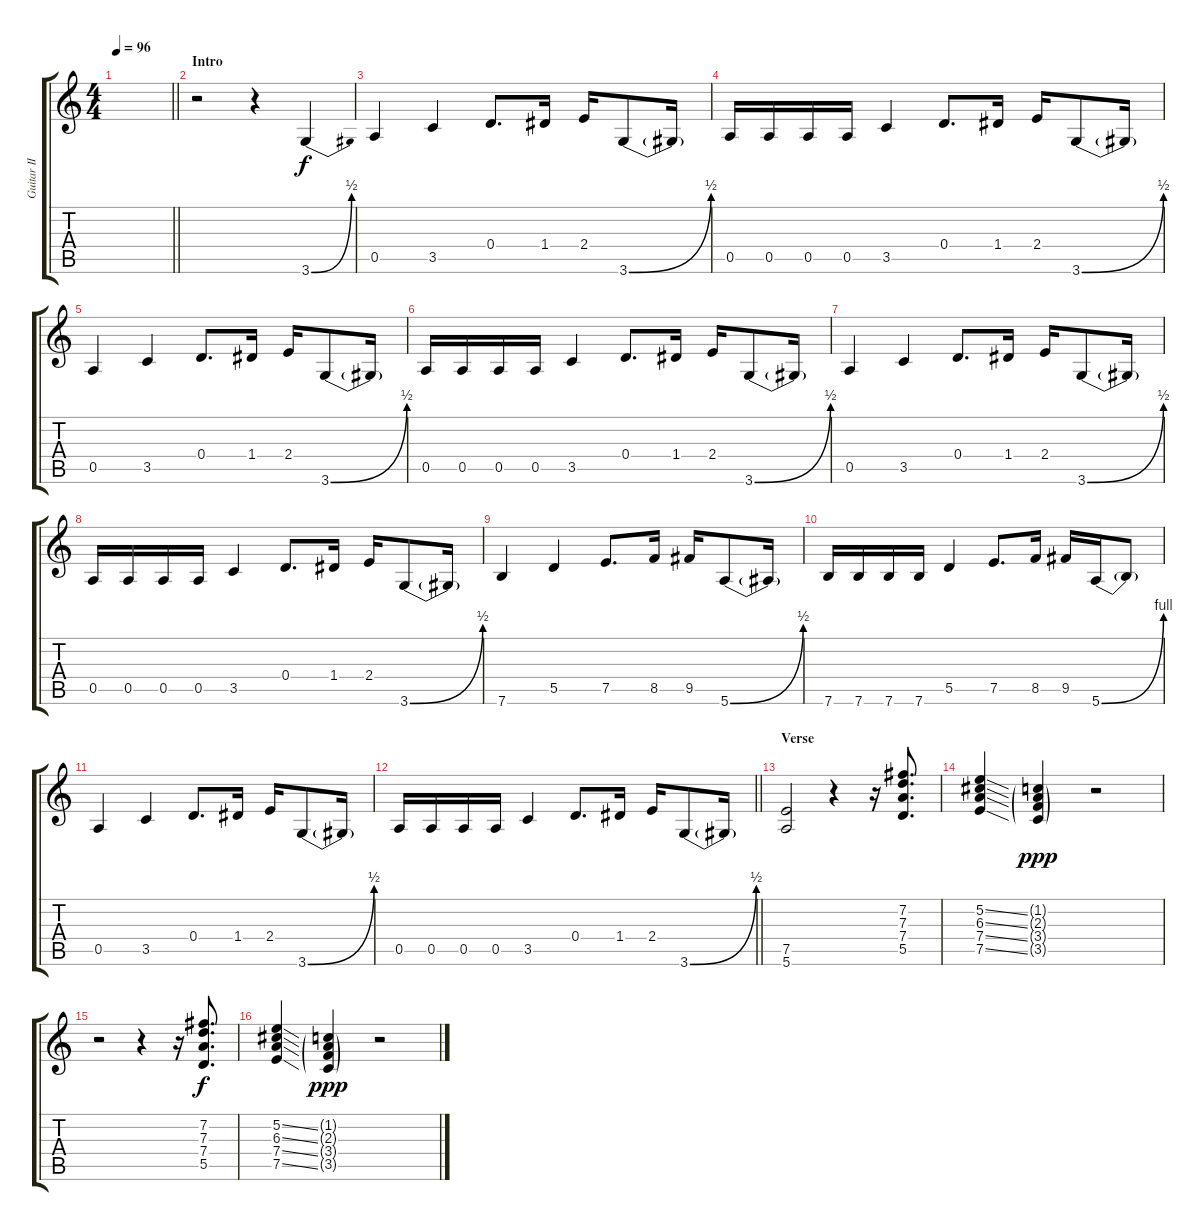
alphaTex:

\track ("Guitar II" "Guitar II") {instrument overdrivenguitar}
\staff {score tabs}
\tuning (E4 B3 G3 D3 A2 E2) {hide}
\ts (4 4)
\tempo 96
\clef g2
\barLineRight lightlight
\ks c
|
\section ("" "Intro")
r.2 r.4 3.6{be (bend 0 0 60 2)}.4 |
0.5.4 3.5.4 0.4.8{d} 1.4.16 2.4.16 3.6{be (bend 0 0 60 2)}.8 3.6{t}.16 |
0.5.16 0.5.16 0.5.16 0.5.16 3.5.4 0.4.8{d} 1.4.16 2.4.16 3.6{be (bend 0 0 60 2)}.8 3.6{t}.16 |
0.5.4 3.5.4 0.4.8{d} 1.4.16 2.4.16 3.6{be (bend 0 0 60 2)}.8 3.6{t}.16 |
0.5.16 0.5.16 0.5.16 0.5.16 3.5.4 0.4.8{d} 1.4.16 2.4.16 3.6{be (bend 0 0 60 2)}.8 3.6{t}.16 |
0.5.4 3.5.4 0.4.8{d} 1.4.16 2.4.16 3.6{be (bend 0 0 60 2)}.8 3.6{t}.16 |
0.5.16 0.5.16 0.5.16 0.5.16 3.5.4 0.4.8{d} 1.4.16 2.4.16 3.6{be (bend 0 0 60 2)}.8 3.6{t}.16 |
7.6.4 5.5.4 7.5.8{d} 8.5.16 9.5.16 5.6{be (bend 0 0 60 2)}.8 5.6{t}.16 |
7.6.16 7.6.16 7.6.16 7.6.16 5.5.4 7.5.8{d} 8.5.16 9.5.16 5.6{be (bend 0 0 60 4)}.16 5.6{t}.8 |
0.5.4 3.5.4 0.4.8{d} 1.4.16 2.4.16 3.6{be (bend 0 0 60 2)}.8 3.6{t}.16 |
\barLineRight lightlight
0.5.16 0.5.16 0.5.16 0.5.16 3.5.4 0.4.8{d} 1.4.16 2.4.16 3.6{be (bend 0 0 60 2)}.8 3.6{t}.16 |
\section ("" "Verse")
(7.5 5.6).2 r.4 r.16 (7.2 7.3 7.4 5.5).8{d} |
(5.2{ss} 6.3{ss} 7.4{ss} 7.5{ss}).4 (1.2{g} 2.3{g} 3.4{g} 3.5{g}).4{dy ppp} r.2 |
r.2 r.4 r.16 (7.2 7.3 7.4 5.5).8{d dy f} |
(5.2{ss} 6.3{ss} 7.4{ss} 7.5{ss}).4 (1.2{g} 2.3{g} 3.4{g} 3.5{g}).4{dy ppp} r.2
